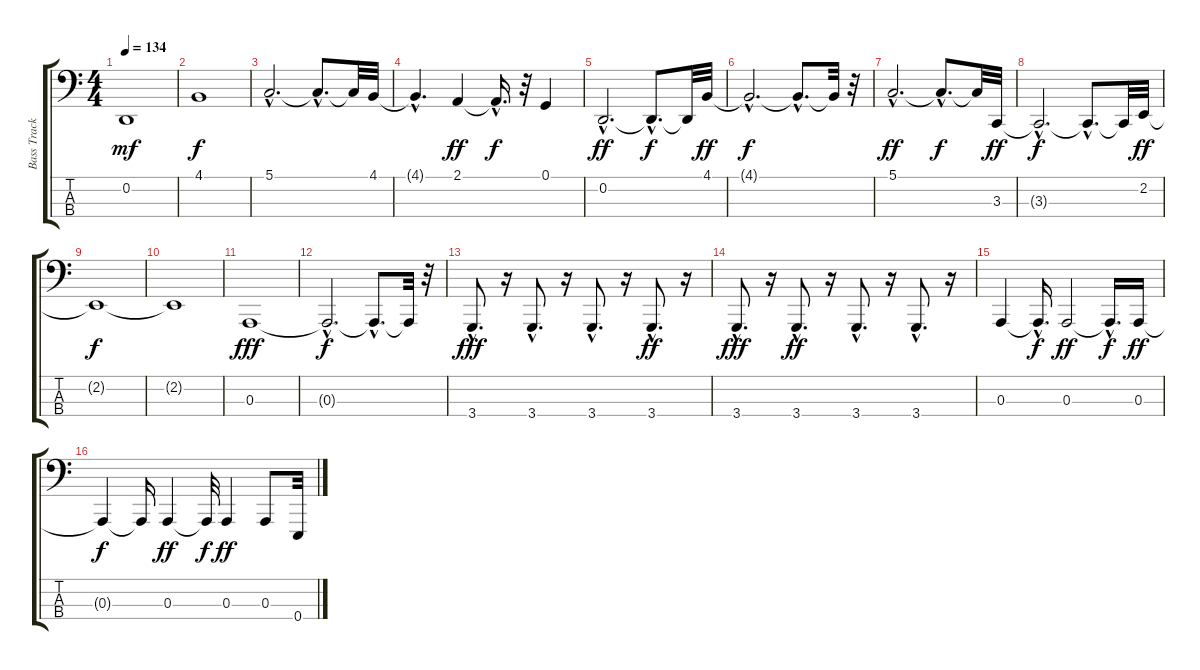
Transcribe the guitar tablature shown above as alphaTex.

\track ("Bass Track" "Bass Track") {instrument lead2sawtooth}
\staff {score tabs}
\tuning (G2 D2 A1 E1) {hide}
\ts (4 4)
\tempo 134
\clef f4
\ks c
0.2.1{dy mf} |
4.1.1{dy f} |
5.1{hac}.2{d} 5.1{hac t}.8{d} 5.1{t}.32 4.1.32 |
4.1{hac t}.4{d} 2.1.4{dy ff} 2.1{hac t}.16{d dy f} r.32 0.1.4 |
0.2{hac}.2{d dy ff} 0.2{hac t}.8{d dy f} 0.2{t}.32 4.1.32{dy ff} |
4.1{hac t}.2{d dy f} 4.1{hac t}.8{d} 4.1{t}.32 r.32 |
5.1{hac}.2{d dy ff} 5.1{hac t}.8{d dy f} 5.1{t}.32 3.3.32{dy ff} |
3.3{hac t}.2{d dy f} 3.3{hac t}.8{d} 3.3{t}.32 2.2.32{dy ff} |
2.2{t}.1{dy f} |
2.2{t}.1 |
0.3.1{dy fff} |
0.3{hac t}.2{d dy f} 0.3{hac t}.8{d} 0.3{t}.32 r.32 |
3.4{hac}.8{d dy fff} r.16 3.4{hac}.8{d} r.16 3.4{hac}.8{d} r.16 3.4{hac}.8{d dy ff} r.16 |
3.4{hac}.8{d dy fff} r.16 3.4{hac}.8{d dy ff} r.16 3.4{hac}.8{d} r.16 3.4{hac}.8{d} r.16 |
0.3.4 0.3{hac t}.16{d dy f} 0.3.2{dy ff} 0.3{hac t}.16{d dy f} 0.3.16{dy ff} |
0.3{t}.4{dy f} 0.3{t}.16 0.3.4{dy ff} 0.3{t}.32{dy f} 0.3.4{dy ff} 0.3.8 0.4.32
